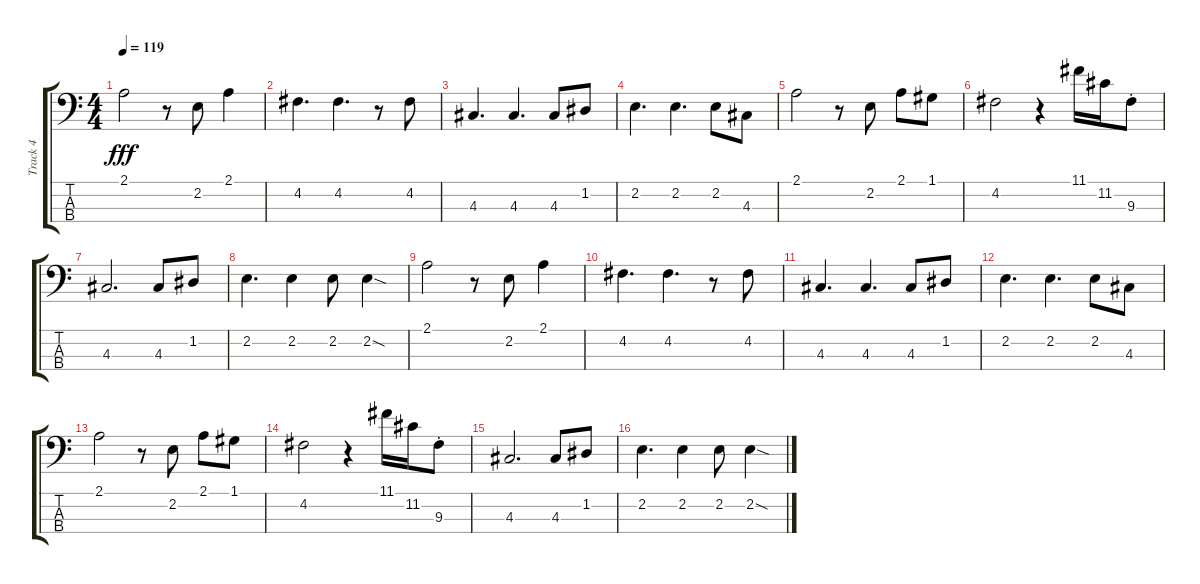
\track ("Track 4" "Track 4") {instrument electricbassfinger}
\staff {score tabs}
\tuning (G2 D2 A1 E1) {hide}
\ts (4 4)
\tempo 119
\clef f4
\ks c
2.1.2{dy fff} r.8 2.2.8 2.1.4 |
4.2.4{d} 4.2.4{d} r.8 4.2.8 |
4.3.4{d} 4.3.4{d} 4.3.8 1.2.8 |
2.2.4{d} 2.2.4{d} 2.2.8 4.3.8 |
2.1.2 r.8 2.2.8 2.1.8 1.1.8 |
4.2.2 r.4 11.1.16 11.2.16 9.3{st}.8 |
4.3.2{d} 4.3.8 1.2.8 |
2.2.4{d} 2.2.4 2.2.8 2.2{sod}.4 |
2.1.2 r.8 2.2.8 2.1.4 |
4.2.4{d} 4.2.4{d} r.8 4.2.8 |
4.3.4{d} 4.3.4{d} 4.3.8 1.2.8 |
2.2.4{d} 2.2.4{d} 2.2.8 4.3.8 |
2.1.2 r.8 2.2.8 2.1.8 1.1.8 |
4.2.2 r.4 11.1.16 11.2.16 9.3{st}.8 |
4.3.2{d} 4.3.8 1.2.8 |
2.2.4{d} 2.2.4 2.2.8 2.2{sod}.4
